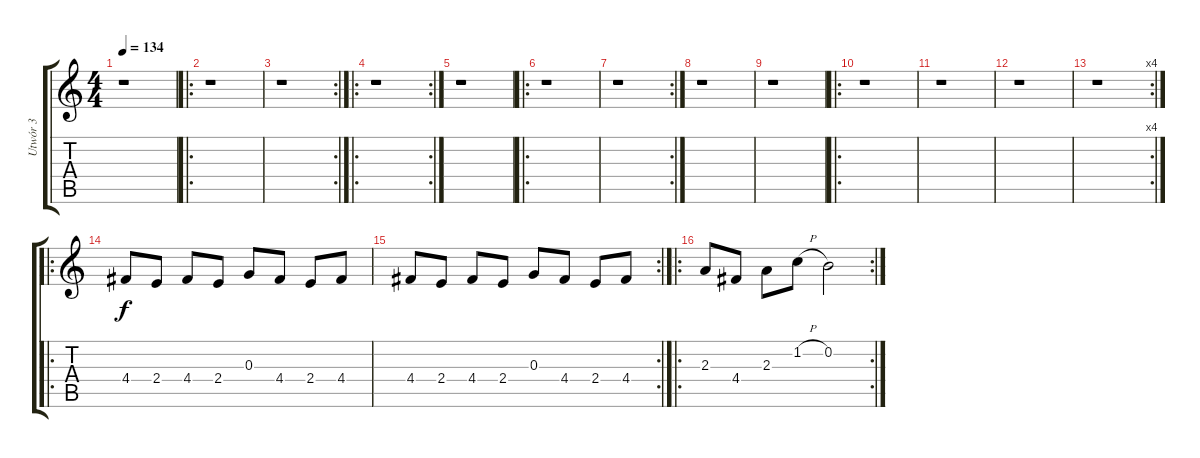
\track ("Utwór 3" "Utwór 3") {instrument electricguitarclean}
\staff {score tabs}
\tuning (E4 B3 G3 D3 A2 E2) {hide}
\ts (4 4)
\tempo 134
\clef g2
\ks c
r.1{dy f} |
\ro
r.1 |
\rc 2
r.1 |
\ro
\rc 2
r.1 |
r.1 |
\ro
r.1 |
\rc 2
r.1 |
r.1 |
r.1 |
\ro
r.1 |
r.1 |
r.1 |
\rc 4
r.1 |
\ro
4.4.8 2.4.8 4.4.8 2.4.8 0.3.8 4.4.8 2.4.8 4.4.8 |
\rc 2
4.4.8 2.4.8 4.4.8 2.4.8 0.3.8 4.4.8 2.4.8 4.4.8 |
\ro
\rc 2
2.3.8 4.4.8 2.3.8 1.2{h}.8 0.2.2
